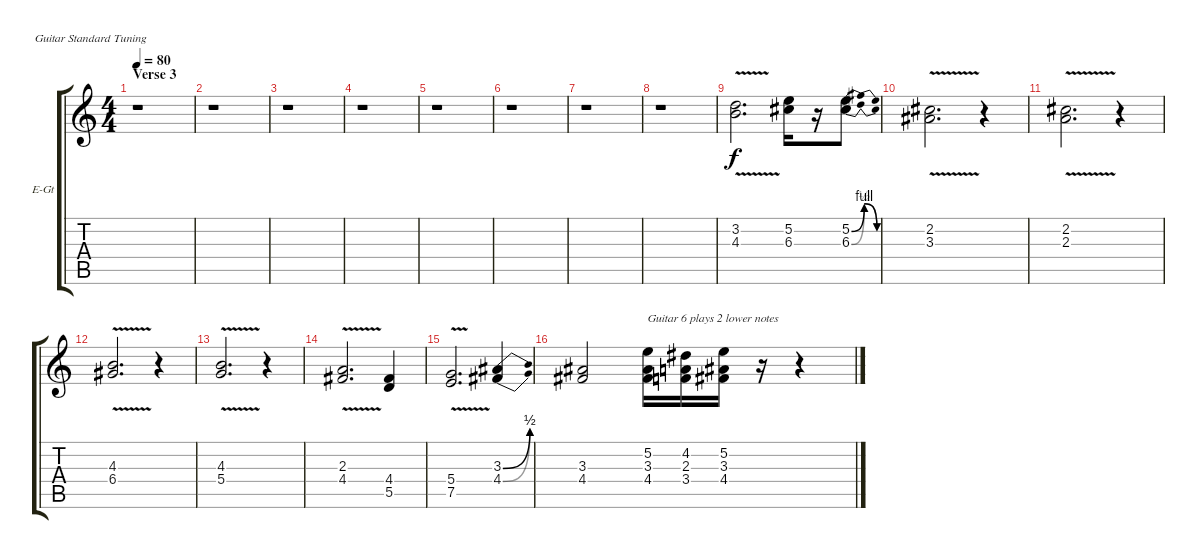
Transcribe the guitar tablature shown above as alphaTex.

\bracketExtendMode groupsimilarinstruments
\firstSystemTrackNameOrientation horizontal
\otherSystemsTrackNameOrientation horizontal
\track ("Electric guitars 5, 6" "E-Gt") {instrument distortionguitar}
\staff {score tabs}
\tuning (E4 B3 G3 D3 A2 E2)
\ts (4 4)
\section ("" "Verse 3")
\tempo 80
\clef g2
\ks c
r.1{dy f} |
r.1 |
r.1 |
r.1 |
r.1 |
r.1 |
r.1 |
r.1 |
(3.2{v} 4.3{v}).2{d} (5.2 6.3).16 r.16 (5.2{be (bendrelease 0 0 30 4 30 4 60 0)} 6.3{be (bendrelease 0 0 30 2 30 2 60 0)}).8 |
(2.2{v} 3.3{v}).2{d} r.4 |
(2.2{v} 2.3{v}).2{d} r.4 |
(4.3{v} 6.4{v}).2{d} r.4 |
(4.3{v} 5.4{v}).2{d} r.4 |
(2.3{v} 4.4{v}).2{d} (4.4 5.5).4 |
(5.4{v} 7.5{v}).2{d} (3.3{be (bend 0 0 60 2)} 4.4{be (bend 0 0 60 2)}).4 |
(3.3 4.4).2 (5.2 3.3 4.4).16{txt "Guitar 6 plays 2 lower notes"} (4.2 2.3 3.4).16 (5.2 3.3 4.4).16 r.16 r.4
